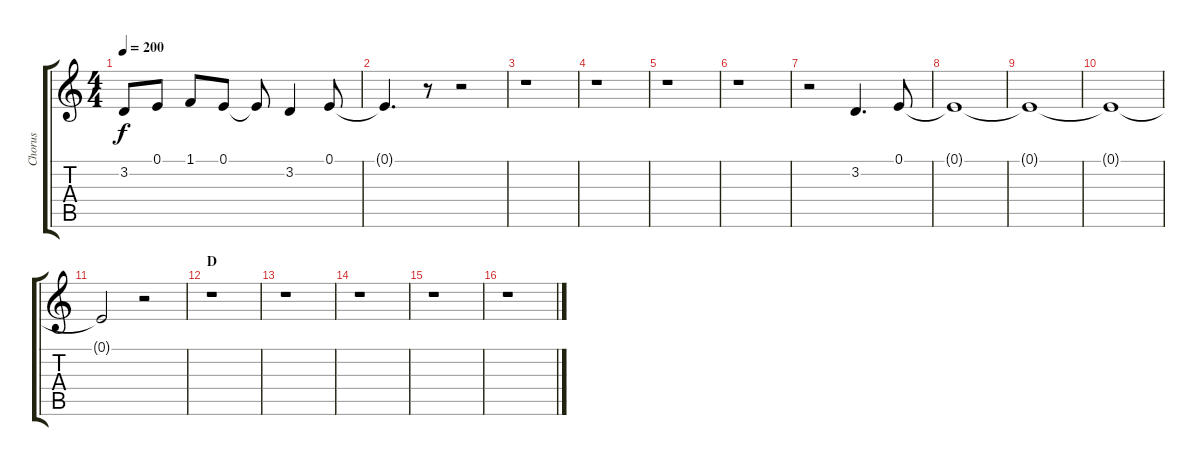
\track ("Chorus" "Chorus") {instrument altosax}
\staff {score tabs}
\tuning (E4 B3 G3 D3 A2 E2) {hide}
\ts (4 4)
\tempo 200
\clef g2
\ks c
3.2{t}.8{dy f} 0.1.8 1.1.8 0.1.8 0.1{t}.8 3.2.4 0.1.8 |
0.1{t}.4{d} r.8 r.2 |
r.1 |
r.1 |
r.1 |
r.1 |
r.2 3.2.4{d} 0.1.8 |
0.1{t}.1 |
0.1{t}.1 |
0.1{t}.1 |
0.1{t}.2 r.2 |
\section ("" "D")
r.1 |
r.1 |
r.1 |
r.1 |
r.1
